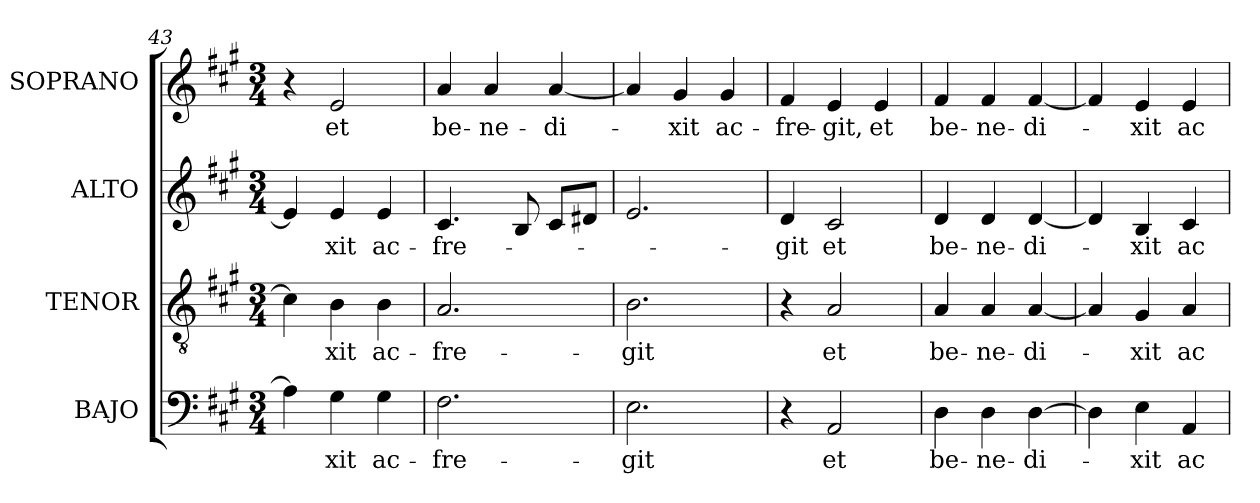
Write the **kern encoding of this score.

**kern	**text	**kern	**text	**kern	**text	**kern	**text
*part4	*part4	*part3	*part3	*part2	*part2	*part1	*part1
*staff4	*staff4	*staff3	*staff3	*staff2	*staff2	*staff1	*staff1
*I"BAJO	*	*I"TENOR	*	*I"ALTO	*	*I"SOPRANO	*
*I'B.	*	*I'T.	*	*I'A.	*	*I'S.	*
*clefF4	*	*clefGv2	*	*clefG2	*	*clefG2	*
*	*	*ITrd7c12	*	*	*	*	*
*k[f#c#g#]	*	*k[f#c#g#]	*	*k[f#c#g#]	*	*k[f#c#g#]	*
*A:	*	*A:	*	*A:	*	*A:	*
*M3/4	*	*M3/4	*	*M3/4	*	*M3/4	*
=43	=43	=43	=43	=43	=43	=43	=43
4Ai\]	.	4C#i\]	.	4ei/]	.	4r	.
!	!LO:LY:b:color=#000000	!	!	!	!	!	!
!	!	!	!LO:LY:b:color=#000000	!	!	!	!
!	!	!	!	!	!LO:LY:b:color=#000000	!	!
!	!	!	!	!	!	!	!LO:LY:b:color=#000000
4G#i\	-xit	4BBi\	-xit	4ei/	-xit	2ei/	et
!	!LO:LY:b:color=#000000	!	!	!	!	!	!
!	!	!	!LO:LY:b:color=#000000	!	!	!	!
!	!	!	!	!	!LO:LY:b:color=#000000	!	!
4G#i\	ac-	4BBi\	ac-	4ei/	ac-	.	.
=44	=44	=44	=44	=44	=44	=44	=44
!	!LO:LY:b:color=#000000	!	!	!	!	!	!
!	!	!	!LO:LY:b:color=#000000	!	!	!	!
!	!	!	!	!	!LO:LY:b:color=#000000	!	!
!	!	!	!	!	!	!	!LO:LY:b:color=#000000
2.F#i\	-fre-	2.AAi/	-fre-	4.c#i/	-fre-	4ai/	be-
!	!	!	!	!	!	!	!LO:LY:b:color=#000000
.	.	.	.	.	.	4ai/	-ne-
.	.	.	.	8Bi/	.	.	.
!	!	!	!	!	!	!	!LO:LY:b:color=#000000
.	.	.	.	8c#i/L	.	[4ai/	-di-
.	.	.	.	8d#Xi/J	.	.	.
!!LO:PB:g=z
=45	=45	=45	=45	=45	=45	=45	=45
!	!LO:LY:b:color=#000000	!	!	!	!	!	!
!	!	!	!LO:LY:b:color=#000000	!	!	!	!
2.Ei\	-git	2.BBi\	-git	2.ei/	.	4ai/]	.
!	!	!	!	!	!	!	!LO:LY:b:color=#000000
.	.	.	.	.	.	4g#i/	-xit
!	!	!	!	!	!	!	!LO:LY:b:color=#000000
.	.	.	.	.	.	4g#i/	ac-
=46	=46	=46	=46	=46	=46	=46	=46
!	!	!	!	!	!LO:LY:b:color=#000000	!	!
!	!	!	!	!	!	!	!LO:LY:b:color=#000000
4r	.	4r	.	4di/	-git	4f#i/	-fre-
!	!LO:LY:b:color=#000000	!	!	!	!	!	!
!	!	!	!LO:LY:b:color=#000000	!	!	!	!
!	!	!	!	!	!LO:LY:b:color=#000000	!	!
!	!	!	!	!	!	!	!LO:LY:b:color=#000000
2AAi/	et	2AAi/	et	2c#i/	et	4ei/	-git,
!	!	!	!	!	!	!	!LO:LY:b:color=#000000
.	.	.	.	.	.	4ei/	et
=47	=47	=47	=47	=47	=47	=47	=47
!	!LO:LY:b:color=#000000	!	!	!	!	!	!
!	!	!	!LO:LY:b:color=#000000	!	!	!	!
!	!	!	!	!	!LO:LY:b:color=#000000	!	!
!	!	!	!	!	!	!	!LO:LY:b:color=#000000
4Di\	be-	4AAi/	be-	4di/	be-	4f#i/	be-
!	!LO:LY:b:color=#000000	!	!	!	!	!	!
!	!	!	!LO:LY:b:color=#000000	!	!	!	!
!	!	!	!	!	!LO:LY:b:color=#000000	!	!
!	!	!	!	!	!	!	!LO:LY:b:color=#000000
4Di\	-ne-	4AAi/	-ne-	4di/	-ne-	4f#i/	-ne-
!	!LO:LY:b:color=#000000	!	!	!	!	!	!
!	!	!	!LO:LY:b:color=#000000	!	!	!	!
!	!	!	!	!	!LO:LY:b:color=#000000	!	!
!	!	!	!	!	!	!	!LO:LY:b:color=#000000
[4Di\	-di-	[4AAi/	-di-	[4di/	-di-	[4f#i/	-di-
=48	=48	=48	=48	=48	=48	=48	=48
4Di\]	.	4AAi/]	.	4di/]	.	4f#i/]	.
!	!LO:LY:b:color=#000000	!	!	!	!	!	!
!	!	!	!LO:LY:b:color=#000000	!	!	!	!
!	!	!	!	!	!LO:LY:b:color=#000000	!	!
!	!	!	!	!	!	!	!LO:LY:b:color=#000000
4Ei\	-xit	4GG#i/	-xit	4Bi/	-xit	4ei/	-xit
!	!LO:LY:b:color=#000000	!	!	!	!	!	!
!	!	!	!LO:LY:b:color=#000000	!	!	!	!
!	!	!	!	!	!LO:LY:b:color=#000000	!	!
!	!	!	!	!	!	!	!LO:LY:b:color=#000000
4AAi/	ac-	4AAi/	ac-	4c#i/	ac-	4ei/	ac-
=	=	=	=	=	=	=	=
*-	*-	*-	*-	*-	*-	*-	*-
